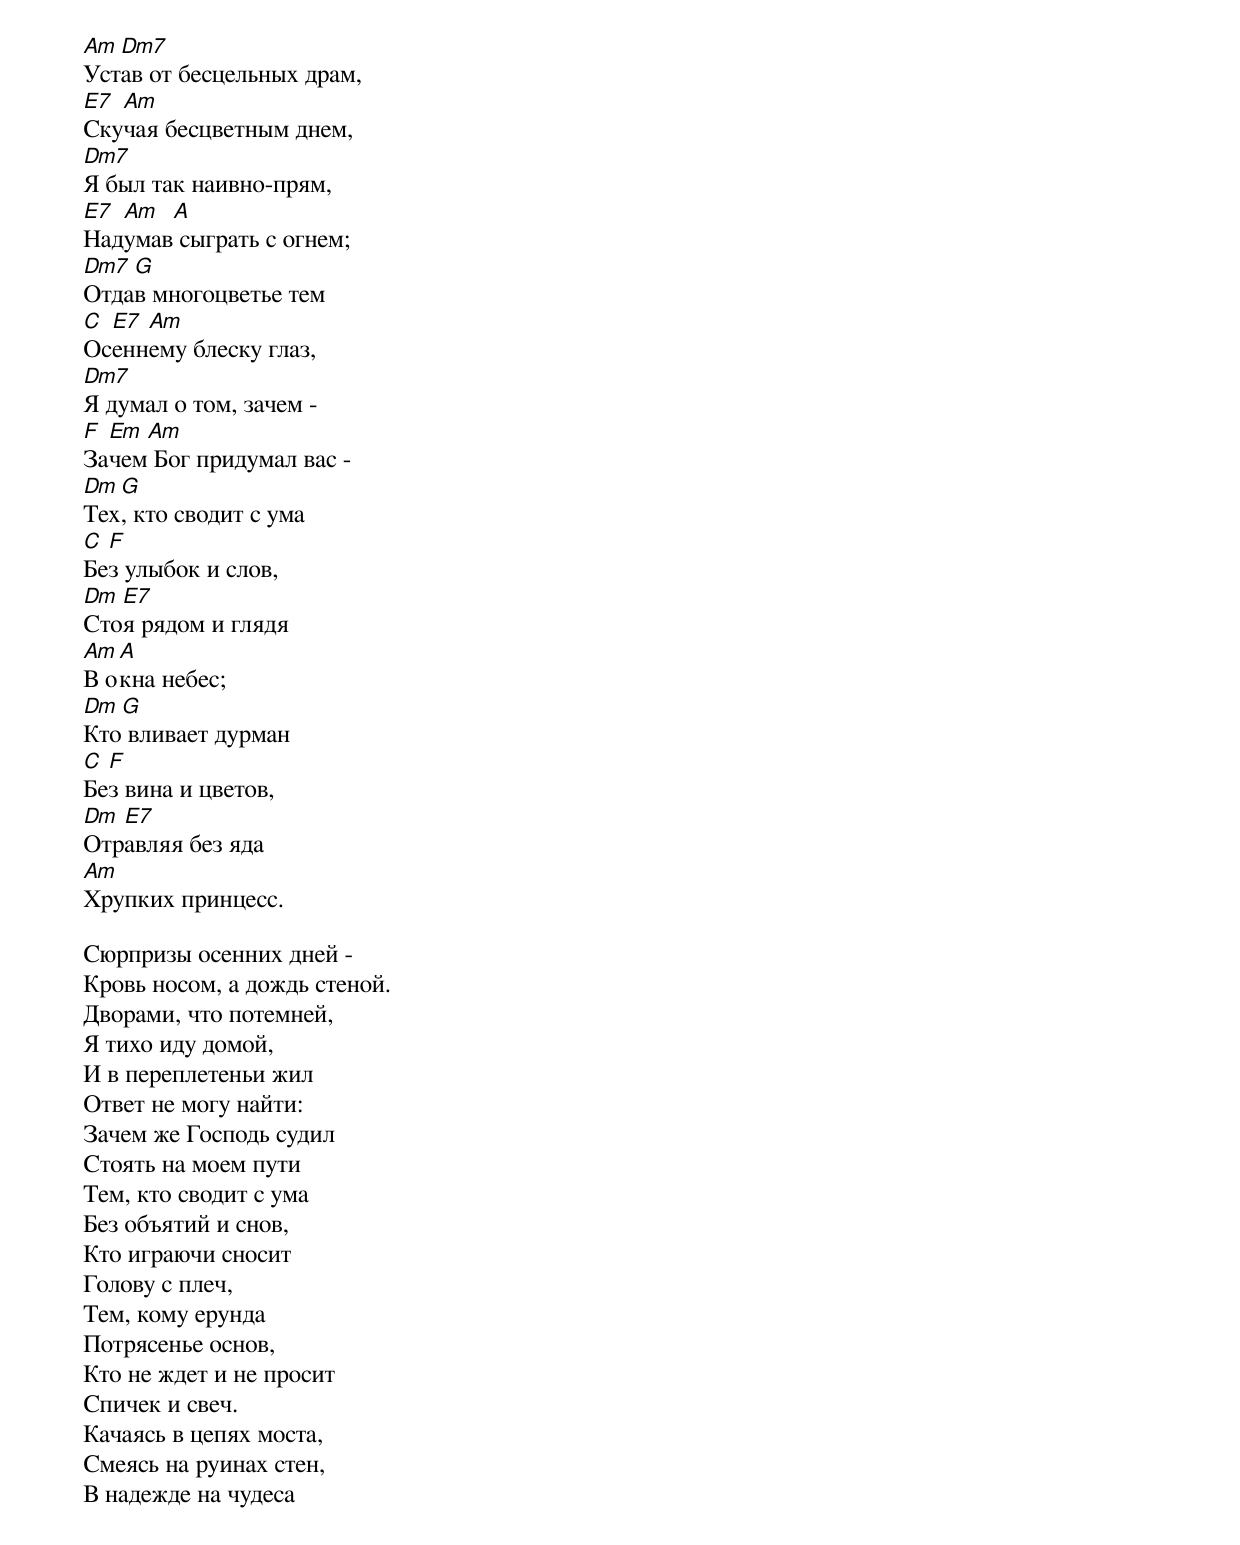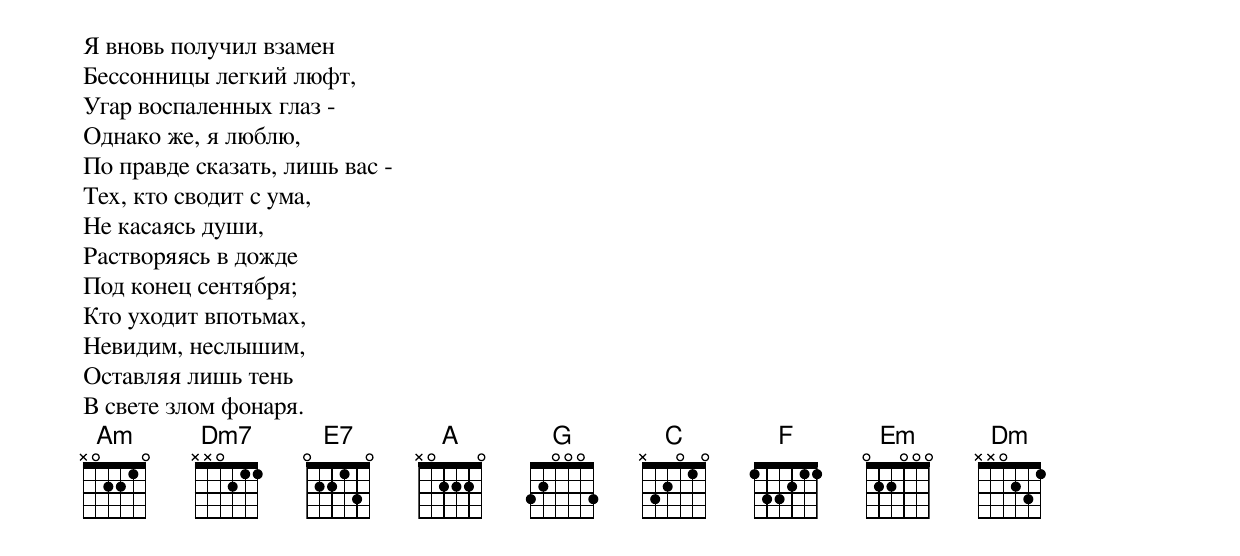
Am Dm7
Устав от бесцельных драм,
E7 Am
Скучая бесцветным днем,
Dm7
Я был так наивно-прям,
E7 Am  A
Надумав сыграть с огнем;
Dm7 G
Отдав многоцветье тем
C E7 Am
Осеннему блеску глаз,
Dm7
Я думал о том, зачем -
F Em Am
Зачем Бог придумал вас -
Dm G
Тех, кто сводит с ума
C F
Без улыбок и слов,
Dm E7
Стоя рядом и глядя
Am A
В окна небес;
Dm G
Кто вливает дурман
C F
Без вина и цветов,
Dm E7
Отравляя без яда
Am
Хрупких принцесс.

Сюрпризы осенних дней -
Кровь носом, а дождь стеной.
Дворами, что потемней,
Я тихо иду домой,
И в переплетеньи жил
Ответ не могу найти:
Зачем же Господь судил
Стоять на моем пути
Тем, кто сводит с ума
Без объятий и снов,
Кто играючи сносит
Голову с плеч,
Тем, кому ерунда
Потрясенье основ,
Кто не ждет и не просит
Спичек и свеч.
Качаясь в цепях моста,
Смеясь на руинах стен,
В надежде на чудеса
Я вновь получил взамен
Бессонницы легкий люфт,
Угар воспаленных глаз -
Однако же, я люблю,
По правде сказать, лишь вас -
Тех, кто сводит с ума,
Не касаясь души,
Растворяясь в дожде
Под конец сентября;
Кто уходит впотьмах,
Невидим, неслышим,
Оставляя лишь тень
В свете злом фонаря.
